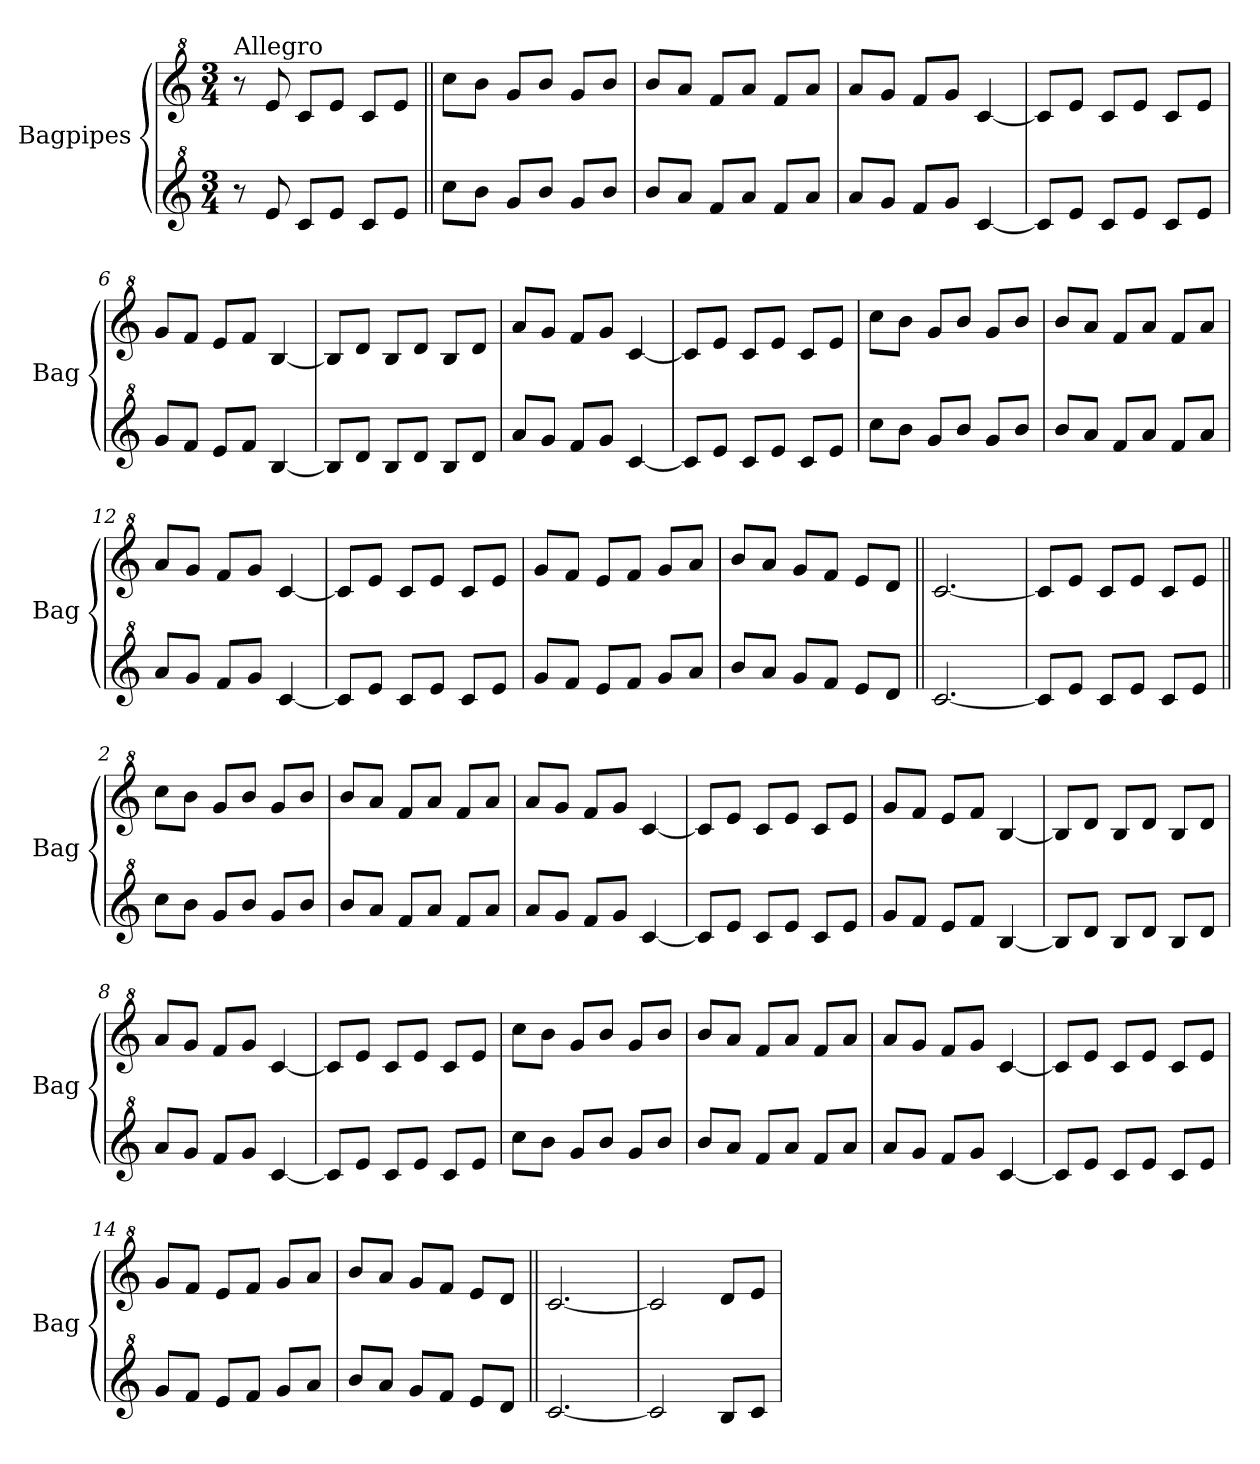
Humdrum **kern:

**kern	**kern
*part2	*part1
*staff2	*staff1
*I"Bagpipes	*I"Bagpipes
*I'Bag	*I'Bag
*clefG^2	*clefG^2
*k[]	*k[]
*C:	*C:
*M3/4	*M3/4
=1	=1
!	!LO:TX:a:t=Allegro
8r	8r
8ee/	8ee/
8cc/L	8cc/L
8ee/J	8ee/J
8cc/L	8cc/L
8ee/J	8ee/J
=2||	=2||
8ccc\L	8ccc\L
8bb\J	8bb\J
8gg/L	8gg/L
8bb/J	8bb/J
8gg/L	8gg/L
8bb/J	8bb/J
=3	=3
8bb/L	8bb/L
8aa/J	8aa/J
8ff/L	8ff/L
8aa/J	8aa/J
8ff/L	8ff/L
8aa/J	8aa/J
=4	=4
8aa/L	8aa/L
8gg/J	8gg/J
8ff/L	8ff/L
8gg/J	8gg/J
[4cc/	[4cc/
=5	=5
8cc/L]	8cc/L]
8ee/J	8ee/J
8cc/L	8cc/L
8ee/J	8ee/J
8cc/L	8cc/L
8ee/J	8ee/J
=6	=6
8gg/L	8gg/L
8ff/J	8ff/J
8ee/L	8ee/L
8ff/J	8ff/J
[4b/	[4b/
=7	=7
8b/L]	8b/L]
8dd/J	8dd/J
8b/L	8b/L
8dd/J	8dd/J
8b/L	8b/L
8dd/J	8dd/J
!!LO:LB:g=z
=8	=8
8aa/L	8aa/L
8gg/J	8gg/J
8ff/L	8ff/L
8gg/J	8gg/J
[4cc/	[4cc/
=9	=9
8cc/L]	8cc/L]
8ee/J	8ee/J
8cc/L	8cc/L
8ee/J	8ee/J
8cc/L	8cc/L
8ee/J	8ee/J
=10	=10
8ccc\L	8ccc\L
8bb\J	8bb\J
8gg/L	8gg/L
8bb/J	8bb/J
8gg/L	8gg/L
8bb/J	8bb/J
=11	=11
8bb/L	8bb/L
8aa/J	8aa/J
8ff/L	8ff/L
8aa/J	8aa/J
8ff/L	8ff/L
8aa/J	8aa/J
=12	=12
8aa/L	8aa/L
8gg/J	8gg/J
8ff/L	8ff/L
8gg/J	8gg/J
[4cc/	[4cc/
=13	=13
8cc/L]	8cc/L]
8ee/J	8ee/J
8cc/L	8cc/L
8ee/J	8ee/J
8cc/L	8cc/L
8ee/J	8ee/J
=14	=14
8gg/L	8gg/L
8ff/J	8ff/J
8ee/L	8ee/L
8ff/J	8ff/J
8gg/L	8gg/L
8aa/J	8aa/J
!!LO:LB:g=z
=15	=15
8bb/L	8bb/L
8aa/J	8aa/J
8gg/L	8gg/L
8ff/J	8ff/J
8ee/L	8ee/L
8dd/J	8dd/J
=16||	=16||
[2.cc/	[2.cc/
=17	=17
8cc/L]	8cc/L]
8ee/J	8ee/J
8cc/L	8cc/L
8ee/J	8ee/J
8cc/L	8cc/L
8ee/J	8ee/J
=2||	=2||
8ccc\L	8ccc\L
8bb\J	8bb\J
8gg/L	8gg/L
8bb/J	8bb/J
8gg/L	8gg/L
8bb/J	8bb/J
=3	=3
8bb/L	8bb/L
8aa/J	8aa/J
8ff/L	8ff/L
8aa/J	8aa/J
8ff/L	8ff/L
8aa/J	8aa/J
=4	=4
8aa/L	8aa/L
8gg/J	8gg/J
8ff/L	8ff/L
8gg/J	8gg/J
[4cc/	[4cc/
=5	=5
8cc/L]	8cc/L]
8ee/J	8ee/J
8cc/L	8cc/L
8ee/J	8ee/J
8cc/L	8cc/L
8ee/J	8ee/J
=6	=6
8gg/L	8gg/L
8ff/J	8ff/J
8ee/L	8ee/L
8ff/J	8ff/J
[4b/	[4b/
=7	=7
8b/L]	8b/L]
8dd/J	8dd/J
8b/L	8b/L
8dd/J	8dd/J
8b/L	8b/L
8dd/J	8dd/J
!!LO:LB:g=z
=8	=8
8aa/L	8aa/L
8gg/J	8gg/J
8ff/L	8ff/L
8gg/J	8gg/J
[4cc/	[4cc/
=9	=9
8cc/L]	8cc/L]
8ee/J	8ee/J
8cc/L	8cc/L
8ee/J	8ee/J
8cc/L	8cc/L
8ee/J	8ee/J
=10	=10
8ccc\L	8ccc\L
8bb\J	8bb\J
8gg/L	8gg/L
8bb/J	8bb/J
8gg/L	8gg/L
8bb/J	8bb/J
=11	=11
8bb/L	8bb/L
8aa/J	8aa/J
8ff/L	8ff/L
8aa/J	8aa/J
8ff/L	8ff/L
8aa/J	8aa/J
=12	=12
8aa/L	8aa/L
8gg/J	8gg/J
8ff/L	8ff/L
8gg/J	8gg/J
[4cc/	[4cc/
=13	=13
8cc/L]	8cc/L]
8ee/J	8ee/J
8cc/L	8cc/L
8ee/J	8ee/J
8cc/L	8cc/L
8ee/J	8ee/J
=14	=14
8gg/L	8gg/L
8ff/J	8ff/J
8ee/L	8ee/L
8ff/J	8ff/J
8gg/L	8gg/L
8aa/J	8aa/J
!!LO:LB:g=z
=15	=15
8bb/L	8bb/L
8aa/J	8aa/J
8gg/L	8gg/L
8ff/J	8ff/J
8ee/L	8ee/L
8dd/J	8dd/J
=18||	=18||
[2.cc/	[2.cc/
=19	=19
2cc/]	2cc/]
8b/L	8dd/L
8cc/J	8ee/J
=	=
*-	*-
